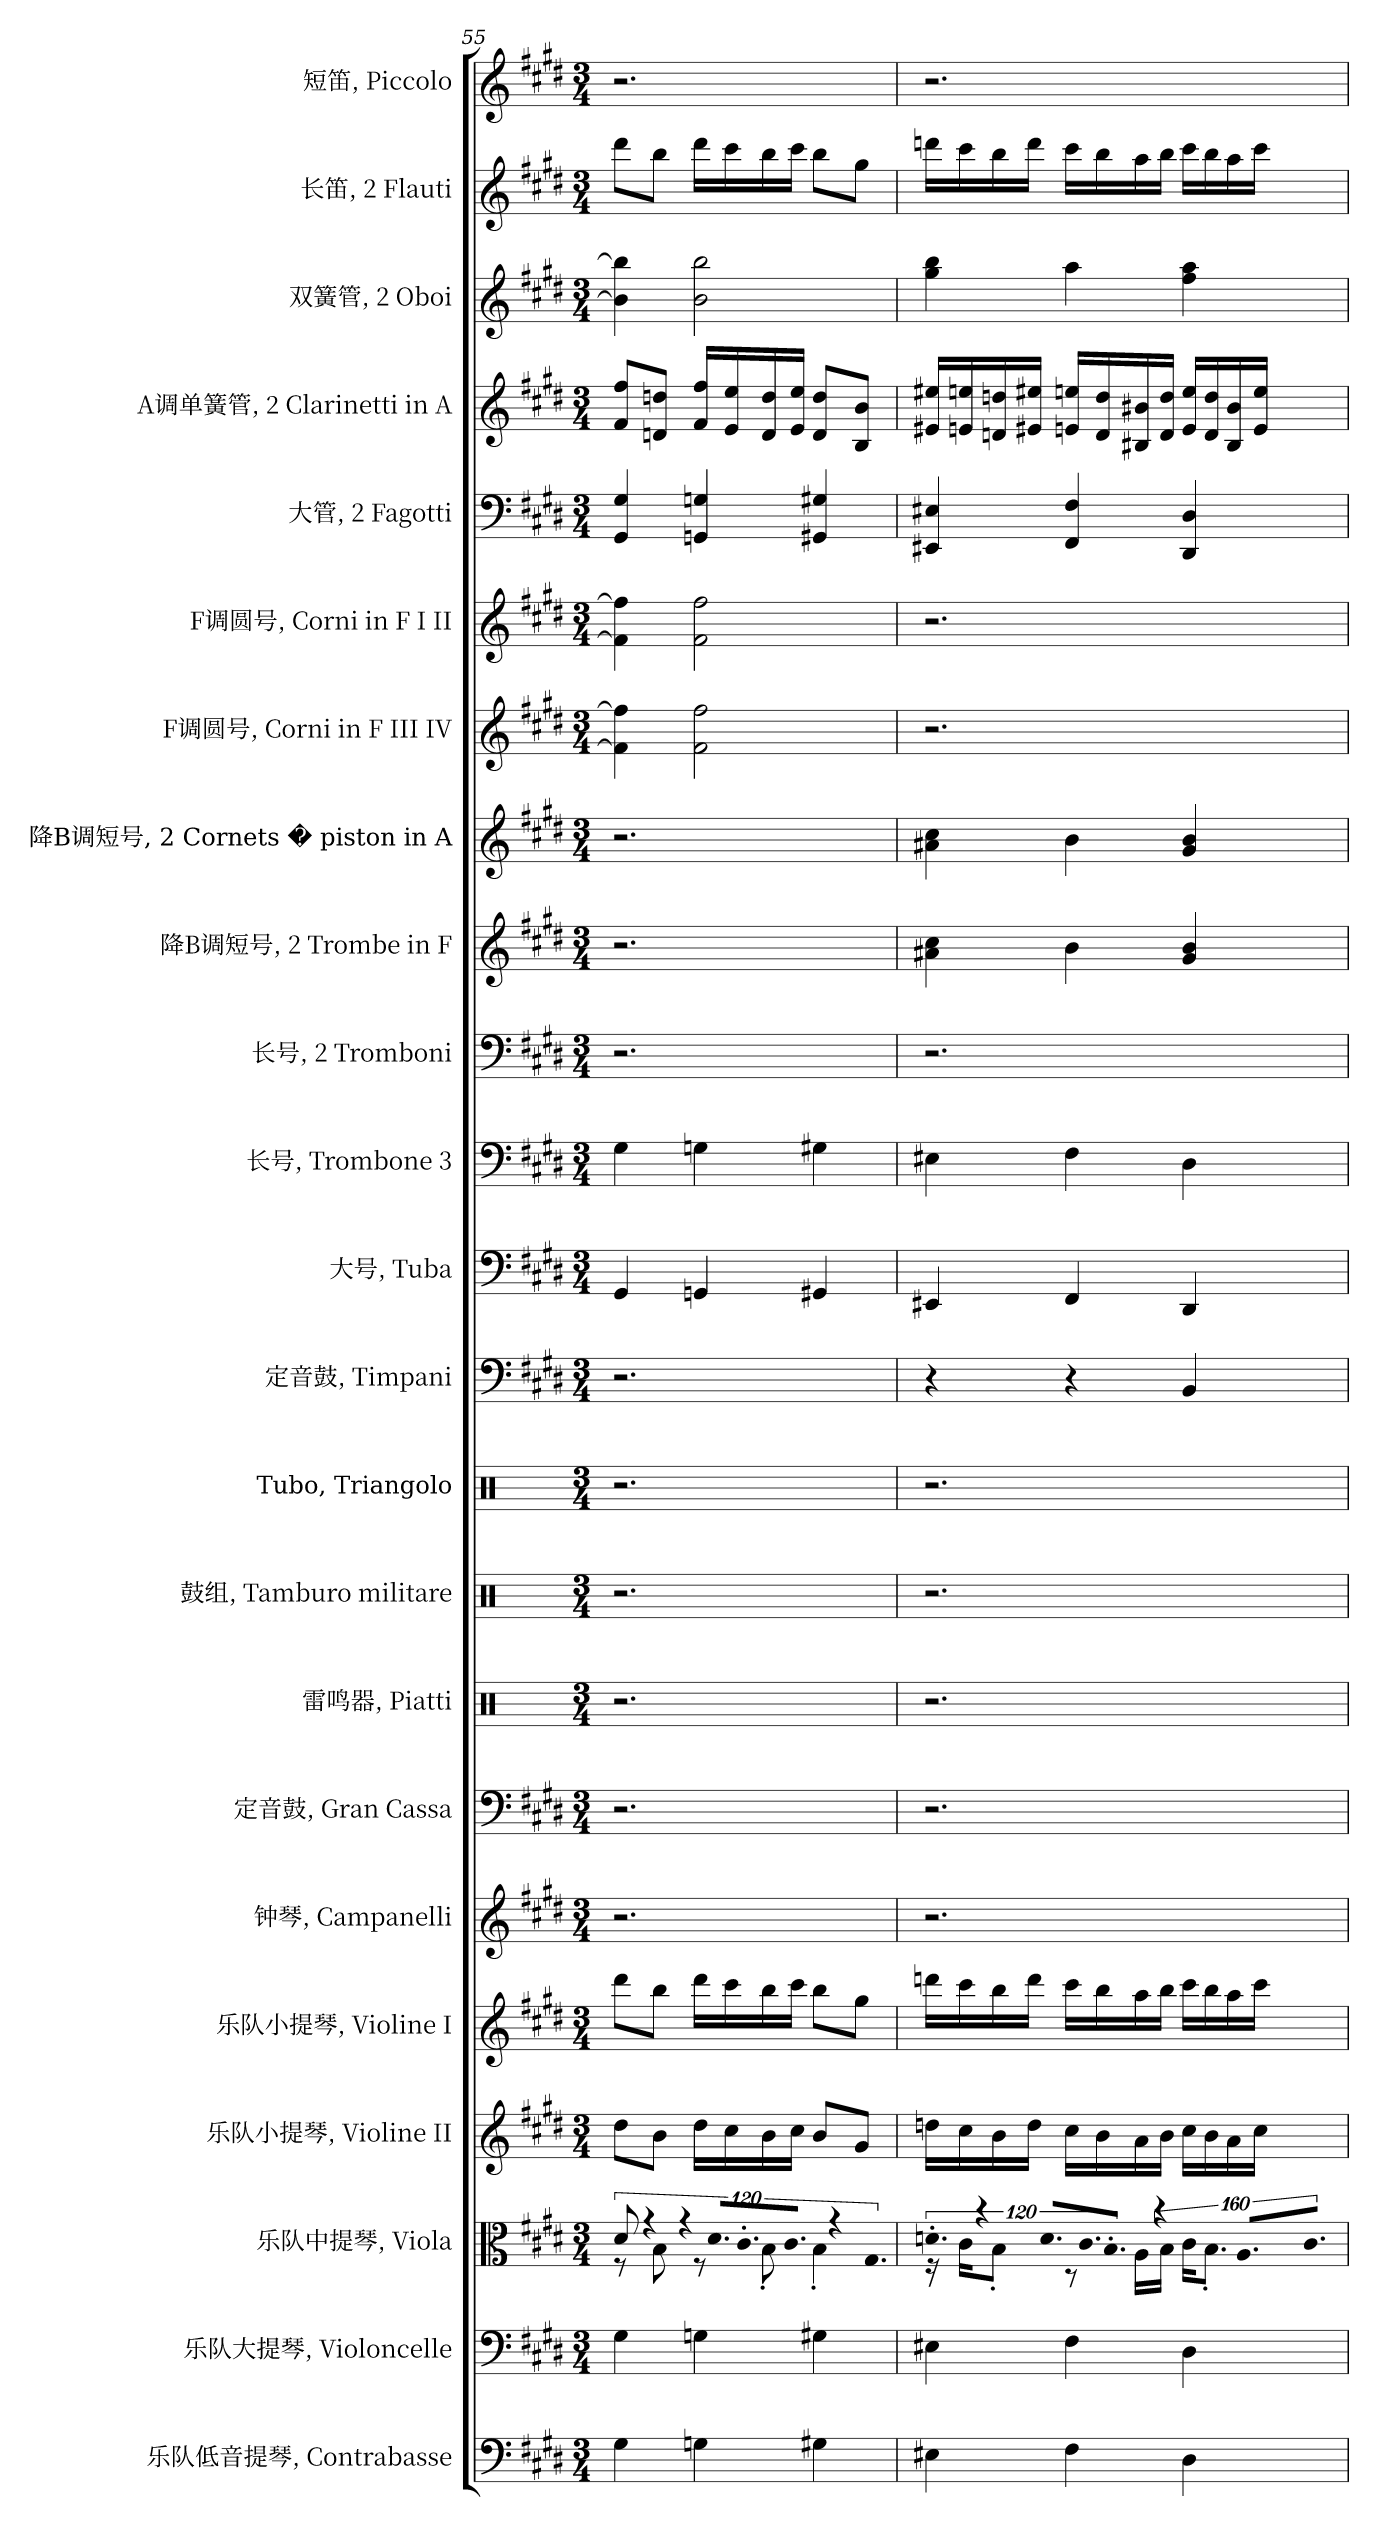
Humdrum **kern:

**kern	**kern	**kern	**kern	**kern	**kern	**kern	**kern	**kern	**kern	**kern	**kern	**kern	**kern	**kern	**kern	**kern	**kern	**kern	**kern	**kern	**kern	**kern
*part23	*part22	*part21	*part20	*part19	*part18	*part17	*part16	*part15	*part14	*part13	*part12	*part11	*part10	*part9	*part8	*part7	*part6	*part5	*part4	*part3	*part2	*part1
*staff23	*staff22	*staff21	*staff20	*staff19	*staff18	*staff17	*staff16	*staff15	*staff14	*staff13	*staff12	*staff11	*staff10	*staff9	*staff8	*staff7	*staff6	*staff5	*staff4	*staff3	*staff2	*staff1
*I"乐队低音提琴, Contrabasse	*I"乐队大提琴, Violoncelle	*I"乐队中提琴, Viola	*I"乐队小提琴, Violine II	*I"乐队小提琴, Violine I	*I"钟琴, Campanelli	*I"定音鼓, Gran Cassa	*I"雷鸣器, Piatti	*I"鼓组, Tamburo militare	*I"Tubo, Triangolo	*I"定音鼓, Timpani	*I"大号, Tuba	*I"长号, Trombone 3	*I"长号, 2 Tromboni	*I"降B调短号, 2 Trombe in F	*I"降B调短号, 2 Cornets � piston in A	*I"F调圆号, Corni in F III IV	*I"F调圆号, Corni in F I II	*I"大管, 2 Fagotti	*I"A调单簧管, 2 Clarinetti in A	*I"双簧管, 2 Oboi	*I"长笛, 2 Flauti	*I"短笛, Piccolo
*I'Cbs.	*	*	*	*	*	*	*	*	*I'Tu.	*I'Timp.	*I'Tba.	*I'Tbn.	*I'Tbn.	*	*I'B♭ Cnt.	*	*	*	*I'A Cl.	*I'Ob.	*I'Fl.	*I'Picc.
!!LO:PB:g=z
*clefF4	*clefF4	*clefC3	*clefG2	*clefG2	*clefG2	*clefF4	*clefX	*clefX	*clefX	*clefF4	*clefF4	*clefF4	*clefF4	*clefG2	*clefG2	*clefG2	*clefG2	*clefF4	*clefG2	*clefG2	*clefG2	*clefG2
*ITrd7c12	*	*	*	*	*ITrd-14c-24	*	*	*	*	*	*	*	*	*ITrd1c2	*ITrd1c2	*ITrd4c7	*ITrd4c7	*	*ITrd2c3	*	*	*ITrd-7c-12
*k[f#c#g#d#]	*k[f#c#g#d#]	*k[f#c#g#d#]	*k[f#c#g#d#]	*k[f#c#g#d#]	*k[f#c#g#d#]	*k[f#c#g#d#]	*k[]	*k[]	*k[]	*k[f#c#g#d#]	*k[f#c#g#d#]	*k[f#c#g#d#]	*k[f#c#g#d#]	*k[f#c#]	*k[f#c#]	*k[f#c#g#]	*k[f#c#g#]	*k[f#c#g#d#]	*k[f#c#g#d#a#e#b#]	*k[f#c#g#d#]	*k[f#c#g#d#]	*k[f#c#g#d#]
*M3/4	*M3/4	*M3/4	*M3/4	*M3/4	*M3/4	*M3/4	*M3/4	*M3/4	*M3/4	*M3/4	*M3/4	*M3/4	*M3/4	*M3/4	*M3/4	*M3/4	*M3/4	*M3/4	*M3/4	*M3/4	*M3/4	*M3/4
*MM103	*MM103	*MM103	*MM103	*MM103	*MM103	*MM103	*MM103	*MM103	*MM103	*MM103	*MM103	*MM103	*MM103	*MM103	*MM103	*MM103	*MM103	*MM103	*MM103	*MM103	*MM103	*MM103
=55	=55	=55	=55	=55	=55	=55	=55	=55	=55	=55	=55	=55	=55	=55	=55	=55	=55	=55	=55	=55	=55	=55
!	!	!LO:N:vis=16.	!	!	!	!	!	!	!	!	!	!	!	!	!	!	!	!	!	!	!	!
*	*	*^	*	*	*	*	*	*	*	*	*	*	*	*	*	*	*	*	*	*	*	*
4GG#\	4G#\	960%103d#/	8r	8dd#\L	8ddd#\L	2.r	2.r	2.r	2.r	2.r	2.r	4GG#/	4G#\	2.r	2.r	2.r	4B\] 4b\]	4B\] 4b\]	4GG#/ 4G#/	8d#/ 8dd#/L	4b\] 4bb\]	8ddd#\L	2.r
!	!	!LO:N:vis=16.	!	!	!	!	!	!	!	!	!	!	!	!	!	!	!	!	!	!	!	!	!
.	.	960%103r	.	.	.	.	.	.	.	.	.	.	.	.	.	.	.	.	.	.	.	.	.
.	.	.	8B\	8b\J	8bb\J	.	.	.	.	.	.	.	.	.	.	.	.	.	.	8Bn/ 8bn/J	.	8bb\J	.
!	!	!LO:N:vis=32.	!	!	!	!	!	!	!	!	!	!	!	!	!	!	!	!	!	!	!	!	!
.	.	1920%103r	.	.	.	.	.	.	.	.	.	.	.	.	.	.	.	.	.	.	.	.	.
4GGn\	4Gn\	.	8r	16dd#\LL	16ddd#\LL	.	.	.	.	.	.	4GGn/	4Gn\	.	.	.	2B\ 2b\	2B\ 2b\	4GGn/ 4Gn/	16d#/ 16dd#/LL	2b\ 2bb\	16ddd#\LL	.
!	!	!LO:N:vis=32.	!	!	!	!	!	!	!	!	!	!	!	!	!	!	!	!	!	!	!	!	!
.	.	1920%103d#/KLL	.	.	.	.	.	.	.	.	.	.	.	.	.	.	.	.	.	.	.	.	.
.	.	.	.	16cc#\	16ccc#\	.	.	.	.	.	.	.	.	.	.	.	.	.	.	16c#/ 16cc#/	.	16ccc#\	.
!	!	!LO:N:vis=16.	!	!	!	!	!	!	!	!	!	!	!	!	!	!	!	!	!	!	!	!	!
.	.	960%103c#'/	.	.	.	.	.	.	.	.	.	.	.	.	.	.	.	.	.	.	.	.	.
.	.	.	8B'\	16b\	16bb\	.	.	.	.	.	.	.	.	.	.	.	.	.	.	16B/ 16b/	.	16bb\	.
!	!	!LO:N:vis=16.	!	!	!	!	!	!	!	!	!	!	!	!	!	!	!	!	!	!	!	!	!
.	.	960%103c#/JJ	.	.	.	.	.	.	.	.	.	.	.	.	.	.	.	.	.	.	.	.	.
.	.	.	.	16cc#\JJ	16ccc#\JJ	.	.	.	.	.	.	.	.	.	.	.	.	.	.	16c#/ 16cc#/JJ	.	16ccc#\JJ	.
4GG#X\	4G#X\	.	4B'\	8b/L	8bb\L	.	.	.	.	.	.	4GG#X/	4G#X\	.	.	.	.	.	4GG#X/ 4G#X/	8B/ 8b/L	.	8bb\L	.
!	!	!LO:N:vis=16.	!	!	!	!	!	!	!	!	!	!	!	!	!	!	!	!	!	!	!	!	!
.	.	960%103r	.	.	.	.	.	.	.	.	.	.	.	.	.	.	.	.	.	.	.	.	.
.	.	.	.	8g#/J	8gg#\J	.	.	.	.	.	.	.	.	.	.	.	.	.	.	8G#/ 8g#/J	.	8gg#\J	.
!	!	!LO:N:vis=16.	!	!	!	!	!	!	!	!	!	!	!	!	!	!	!	!	!	!	!	!	!
.	.	960%103G#/	.	.	.	.	.	.	.	.	.	.	.	.	.	.	.	.	.	.	.	.	.
960ryy	960ryy	.	960ryy	960ryy	960ryy	960ryy	960ryy	960ryy	960ryy	960ryy	960ryy	960ryy	960ryy	960ryy	960ryy	960ryy	960ryy	960ryy	960ryy	960ryy	960ryy	960ryy	960ryy
=56	=56	=56	=56	=56	=56	=56	=56	=56	=56	=56	=56	=56	=56	=56	=56	=56	=56	=56	=56	=56	=56	=56	=56
*	*	*	*	*	*	*	*	*	*	*	*	*	*	*	*	*	*	*	*	*	*	*	*MM103
!	!	!LO:N:vis=16.	!	!	!	!	!	!	!	!	!	!	!	!	!	!	!	!	!	!	!	!	!
4EE#X\	4E#X\	960%103dn'/	16r	16ddn\LL	16dddn\LL	2.r	2.r	2.r	2.r	2.r	4r	4EE#X/	4E#X\	2.r	4g#X\ 4b\	4g#X\ 4b\	2.r	2.r	4EE#X/ 4E#X/	16c##X/ 16cc##X/LL	4gg#\ 4bb\	16dddn\LL	2.r
.	.	.	16c#\KL	16cc#\	16ccc#\	.	.	.	.	.	.	.	.	.	.	.	.	.	.	16c#X/ 16cc#X/	.	16ccc#\	.
!	!	!LO:N:vis=16.	!	!	!	!	!	!	!	!	!	!	!	!	!	!	!	!	!	!	!	!	!
.	.	960%103r	.	.	.	.	.	.	.	.	.	.	.	.	.	.	.	.	.	.	.	.	.
.	.	.	8B'\J	16b\	16bb\	.	.	.	.	.	.	.	.	.	.	.	.	.	.	16Bn/ 16bn/	.	16bb\	.
.	.	.	.	16dd\JJ	16ddd\JJ	.	.	.	.	.	.	.	.	.	.	.	.	.	.	16c##X/ 16cc##X/JJ	.	16ddd\JJ	.
!	!	!LO:N:vis=32.	!	!	!	!	!	!	!	!	!	!	!	!	!	!	!	!	!	!	!	!	!
.	.	1920%103d/LLL	.	.	.	.	.	.	.	.	.	.	.	.	.	.	.	.	.	.	.	.	.
4FF#\	4F#\	.	8r	16cc#\LL	16ccc#\LL	.	.	.	.	.	4r	4FF#/	4F#\	.	4a\	4a\	.	.	4FF#/ 4F#/	16c#X/ 16cc#X/LL	4aa\	16ccc#\LL	.
!	!	!LO:N:vis=32.	!	!	!	!	!	!	!	!	!	!	!	!	!	!	!	!	!	!	!	!	!
.	.	1920%103c#/J	.	.	.	.	.	.	.	.	.	.	.	.	.	.	.	.	.	.	.	.	.
.	.	.	.	16b\	16bb\	.	.	.	.	.	.	.	.	.	.	.	.	.	.	16B/ 16b/	.	16bb\	.
!	!	!LO:N:vis=16.	!	!	!	!	!	!	!	!	!	!	!	!	!	!	!	!	!	!	!	!	!
.	.	960%103B'/JJ	.	.	.	.	.	.	.	.	.	.	.	.	.	.	.	.	.	.	.	.	.
.	.	.	16A\LL	16a\	16aa\	.	.	.	.	.	.	.	.	.	.	.	.	.	.	16G##X/ 16g##X/	.	16aa\	.
!	!	!LO:N:vis=8.	!	!	!	!	!	!	!	!	!	!	!	!	!	!	!	!	!	!	!	!	!
.	.	640%137r	.	.	.	.	.	.	.	.	.	.	.	.	.	.	.	.	.	.	.	.	.
.	.	.	16B\JJ	16b\JJ	16bb\JJ	.	.	.	.	.	.	.	.	.	.	.	.	.	.	16B/ 16b/JJ	.	16bb\JJ	.
4DD#\	4D#\	.	16c#\KL	16cc#\LL	16ccc#\LL	.	.	.	.	.	4BB/	4DD#/	4D#\	.	4f#/ 4a/	4f#/ 4a/	.	.	4DD#/ 4D#/	16c#/ 16cc#/LL	4ff#\ 4aa\	16ccc#\LL	.
.	.	.	8.B'\J	16b\	16bb\	.	.	.	.	.	.	.	.	.	.	.	.	.	.	16B/ 16b/	.	16bb\	.
.	.	.	.	16a\	16aa\	.	.	.	.	.	.	.	.	.	.	.	.	.	.	16G##/ 16g##/	.	16aa\	.
!	!	!LO:N:vis=32.	!	!	!	!	!	!	!	!	!	!	!	!	!	!	!	!	!	!	!	!	!
.	.	1920%103A/LLL	.	.	.	.	.	.	.	.	.	.	.	.	.	.	.	.	.	.	.	.	.
.	.	.	.	16cc#\JJ	16ccc#\JJ	.	.	.	.	.	.	.	.	.	.	.	.	.	.	16c#/ 16cc#/JJ	.	16ccc#\JJ	.
!	!	!LO:N:vis=32.	!	!	!	!	!	!	!	!	!	!	!	!	!	!	!	!	!	!	!	!	!
.	.	1920%103c#/JJJ	.	.	.	.	.	.	.	.	.	.	.	.	.	.	.	.	.	.	.	.	.
1920ryy	1920ryy	.	1920ryy	1920ryy	1920ryy	1920ryy	1920ryy	1920ryy	1920ryy	1920ryy	1920ryy	1920ryy	1920ryy	1920ryy	1920ryy	1920ryy	1920ryy	1920ryy	1920ryy	1920ryy	1920ryy	1920ryy	1920ryy
*	*	*v	*v	*	*	*	*	*	*	*	*	*	*	*	*	*	*	*	*	*	*	*	*
=	=	=	=	=	=	=	=	=	=	=	=	=	=	=	=	=	=	=	=	=	=	=
*-	*-	*-	*-	*-	*-	*-	*-	*-	*-	*-	*-	*-	*-	*-	*-	*-	*-	*-	*-	*-	*-	*-
